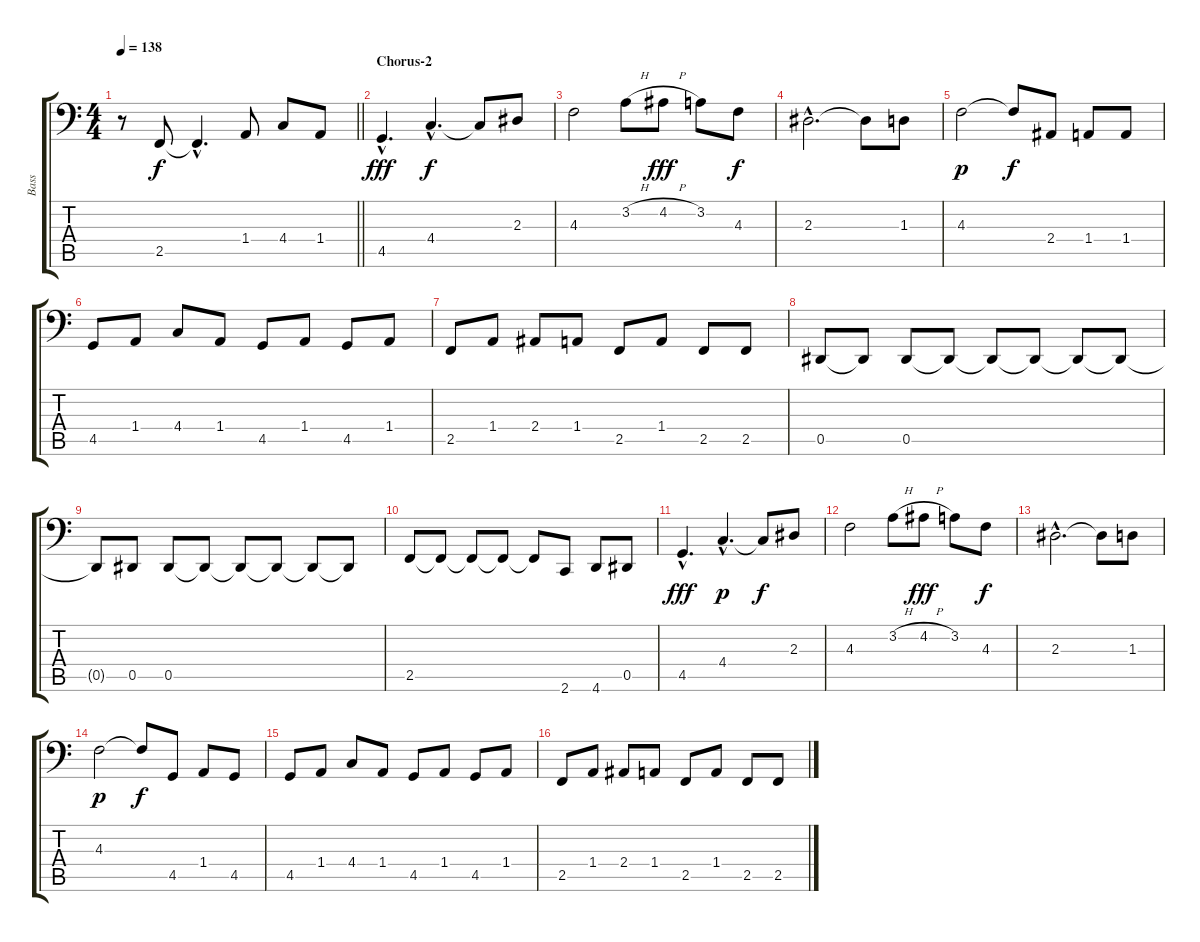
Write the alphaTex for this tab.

\track ("Bass" "Bass") {instrument electricbassfinger}
\staff {score tabs}
\tuning (B2 Gb2 Db2 Ab1 Eb1 Bb0) {hide}
\ts (4 4)
\tempo 138
\clef f4
\barLineRight lightlight
\ks c
r.8{dy f} 2.5.8 2.5{hac t}.4{d} 1.4.8 4.4.8 1.4.8 |
\section ("" "Chorus-2")
4.5{hac}.4{d dy fff} 4.4{hac}.4{d dy f} 4.4{t}.8 2.3.8 |
4.3.2 3.2{h}.8 4.2{h}.8{dy fff} 3.2.8 4.3.8{dy f} |
2.3{hac}.2{d} 2.3{t}.8 1.3.8 |
4.3.2{dy p} 4.3{t}.8{dy f} 2.4.8 1.4.8 1.4.8 |
4.5.8 1.4.8 4.4.8 1.4.8 4.5.8 1.4.8 4.5.8 1.4.8 |
2.5.8 1.4.8 2.4.8 1.4.8 2.5.8 1.4.8 2.5.8 2.5.8 |
0.5.8 0.5{t}.8 0.5.8 0.5{t}.8 0.5{t}.8 0.5{t}.8 0.5{t}.8 0.5{t}.8 |
0.5{t}.8 0.5.8 0.5.8 0.5{t}.8 0.5{t}.8 0.5{t}.8 0.5{t}.8 0.5{t}.8 |
2.5.8 2.5{t}.8 2.5{t}.8 2.5{t}.8 2.5{t}.8 2.6.8 4.6.8 0.5.8 |
4.5{hac}.4{d dy fff} 4.4{hac}.4{d dy p} 4.4{t}.8{dy f} 2.3.8 |
4.3.2 3.2{h}.8 4.2{h}.8{dy fff} 3.2.8 4.3.8{dy f} |
2.3{hac}.2{d} 2.3{t}.8 1.3.8 |
4.3.2{dy p} 4.3{t}.8{dy f} 4.5.8 1.4.8 4.5.8 |
4.5.8 1.4.8 4.4.8 1.4.8 4.5.8 1.4.8 4.5.8 1.4.8 |
2.5.8 1.4.8 2.4.8 1.4.8 2.5.8 1.4.8 2.5.8 2.5.8
